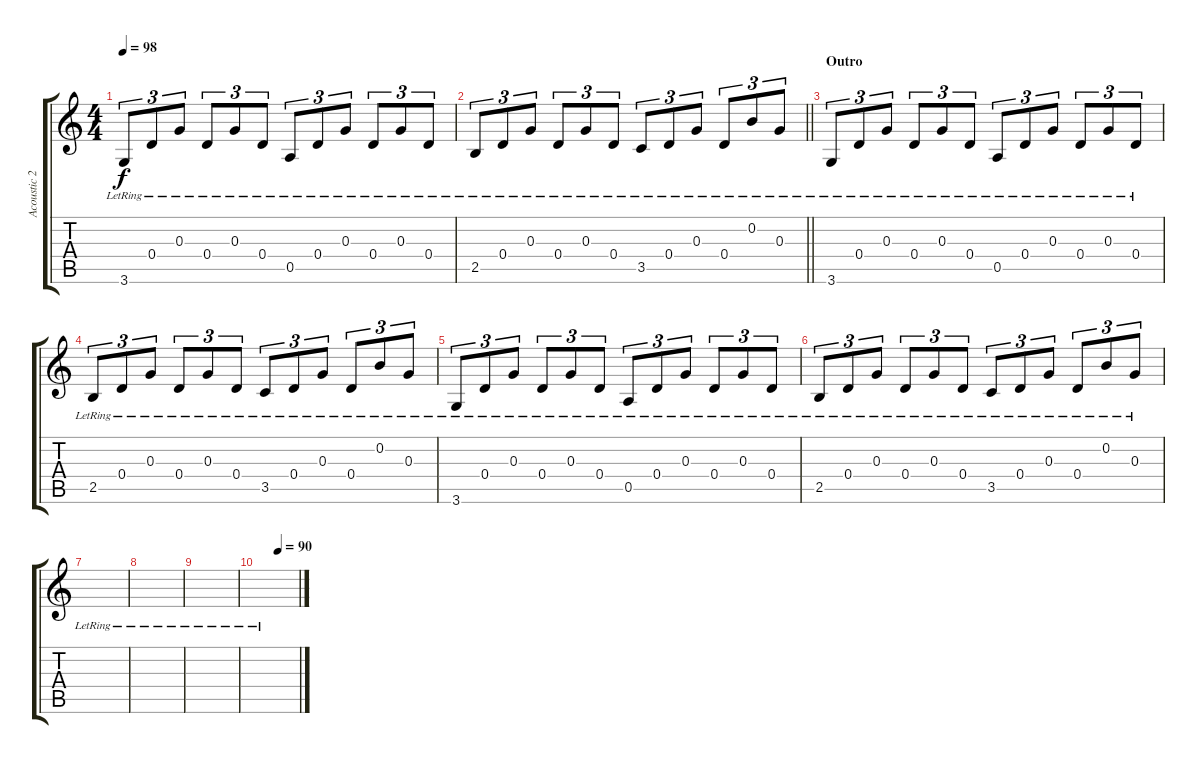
\track ("Acoustic 2" "Acoustic 2") {instrument acousticguitarsteel}
\staff {score tabs}
\tuning (E4 B3 G3 D3 A2 E2) {hide}
\ts (4 4)
\tempo 98
\clef g2
\ks c
3.6{lr}.8{tu (3 2) dy f} 0.4{lr}.8{tu (3 2)} 0.3{lr}.8{tu (3 2)} 0.4{lr}.8{tu (3 2)} 0.3{lr}.8{tu (3 2)} 0.4{lr}.8{tu (3 2)} 0.5{lr}.8{tu (3 2)} 0.4{lr}.8{tu (3 2)} 0.3{lr}.8{tu (3 2)} 0.4{lr}.8{tu (3 2)} 0.3{lr}.8{tu (3 2)} 0.4{lr}.8{tu (3 2)} |
\barLineRight lightlight
2.5{lr}.8{tu (3 2)} 0.4{lr}.8{tu (3 2)} 0.3{lr}.8{tu (3 2)} 0.4{lr}.8{tu (3 2)} 0.3{lr}.8{tu (3 2)} 0.4{lr}.8{tu (3 2)} 3.5{lr}.8{tu (3 2)} 0.4{lr}.8{tu (3 2)} 0.3{lr}.8{tu (3 2)} 0.4{lr}.8{tu (3 2)} 0.2{lr}.8{tu (3 2)} 0.3{lr}.8{tu (3 2)} |
\section ("" "Outro")
3.6{lr}.8{tu (3 2)} 0.4{lr}.8{tu (3 2)} 0.3{lr}.8{tu (3 2)} 0.4{lr}.8{tu (3 2)} 0.3{lr}.8{tu (3 2)} 0.4{lr}.8{tu (3 2)} 0.5{lr}.8{tu (3 2)} 0.4{lr}.8{tu (3 2)} 0.3{lr}.8{tu (3 2)} 0.4{lr}.8{tu (3 2)} 0.3{lr}.8{tu (3 2)} 0.4{lr}.8{tu (3 2)} |
2.5{lr}.8{tu (3 2)} 0.4{lr}.8{tu (3 2)} 0.3{lr}.8{tu (3 2)} 0.4{lr}.8{tu (3 2)} 0.3{lr}.8{tu (3 2)} 0.4{lr}.8{tu (3 2)} 3.5{lr}.8{tu (3 2)} 0.4{lr}.8{tu (3 2)} 0.3{lr}.8{tu (3 2)} 0.4{lr}.8{tu (3 2)} 0.2{lr}.8{tu (3 2)} 0.3{lr}.8{tu (3 2)} |
3.6{lr}.8{tu (3 2)} 0.4{lr}.8{tu (3 2)} 0.3{lr}.8{tu (3 2)} 0.4{lr}.8{tu (3 2)} 0.3{lr}.8{tu (3 2)} 0.4{lr}.8{tu (3 2)} 0.5{lr}.8{tu (3 2)} 0.4{lr}.8{tu (3 2)} 0.3{lr}.8{tu (3 2)} 0.4{lr}.8{tu (3 2)} 0.3{lr}.8{tu (3 2)} 0.4{lr}.8{tu (3 2)} |
2.5{lr}.8{tu (3 2)} 0.4{lr}.8{tu (3 2)} 0.3{lr}.8{tu (3 2)} 0.4{lr}.8{tu (3 2)} 0.3{lr}.8{tu (3 2)} 0.4{lr}.8{tu (3 2)} 3.5{lr}.8{tu (3 2)} 0.4{lr}.8{tu (3 2)} 0.3{lr}.8{tu (3 2)} 0.4{lr}.8{tu (3 2)} 0.2{lr}.8{tu (3 2)} 0.3{lr}.8{tu (3 2)} |
|
|
|
\tempo (90 0.5)
